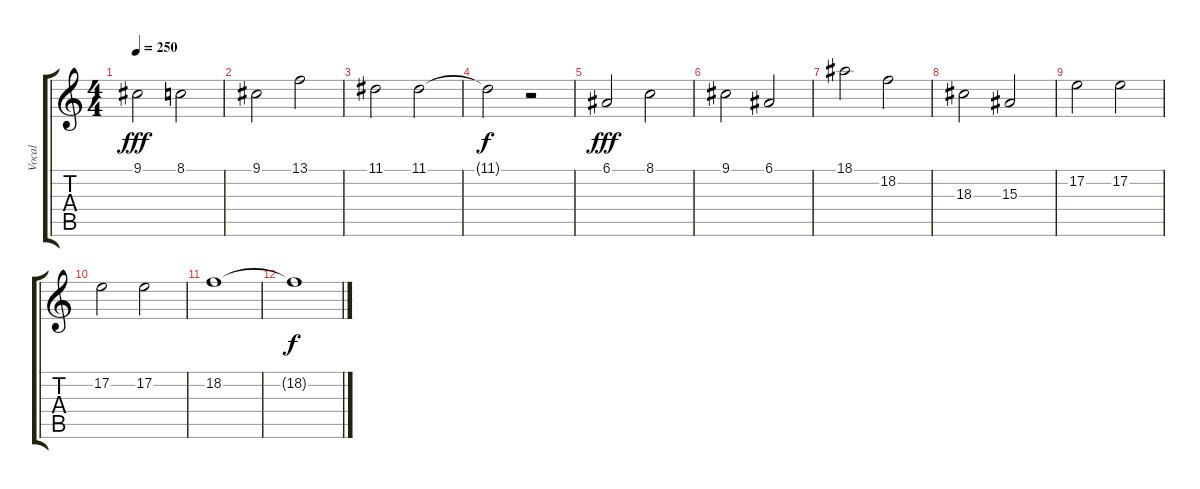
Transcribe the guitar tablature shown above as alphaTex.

\track ("Vocal" "Vocal") {instrument tenorsax}
\staff {score tabs}
\tuning (E4 B3 G3 D3 A2 E2) {hide}
\ts (4 4)
\tempo 250
\clef g2
\ks c
9.1.2{dy fff} 8.1.2 |
9.1.2 13.1.2 |
11.1.2 11.1.2 |
11.1{t}.2{dy f} r.2 |
6.1.2{dy fff} 8.1.2 |
9.1.2 6.1.2 |
18.1.2 18.2.2 |
18.3.2 15.3.2 |
17.2.2 17.2.2 |
17.2.2 17.2.2 |
18.2.1 |
18.2{t}.1{dy f}
